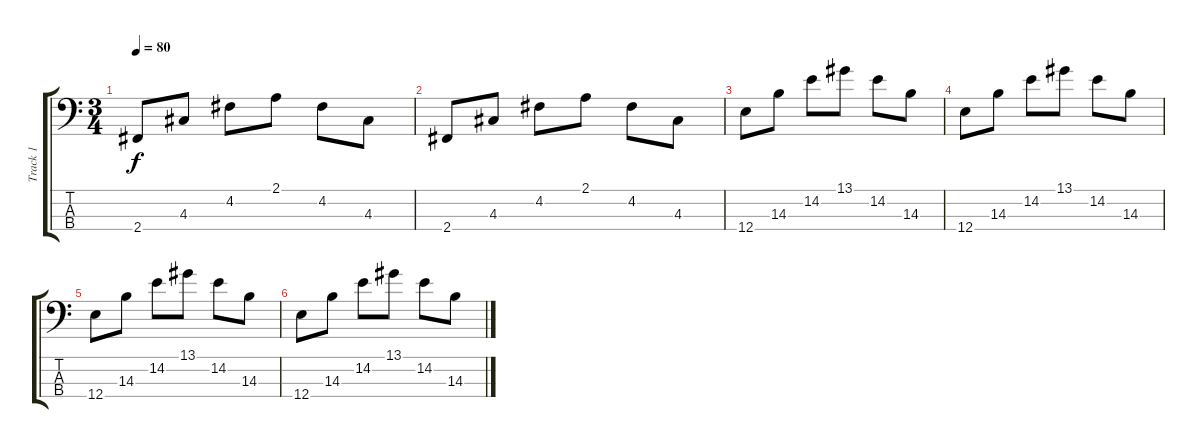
\track ("Track 1" "Track 1") {instrument electricbasspick}
\staff {score tabs}
\tuning (G2 D2 A1 E1) {hide}
\ts (3 4)
\tempo 80
\clef f4
\ks c
2.4.8{dy f} 4.3.8 4.2.8 2.1.8 4.2.8 4.3.8 |
2.4.8 4.3.8 4.2.8 2.1.8 4.2.8 4.3.8 |
12.4.8 14.3.8 14.2.8 13.1.8 14.2.8 14.3.8 |
12.4.8 14.3.8 14.2.8 13.1.8 14.2.8 14.3.8 |
12.4.8 14.3.8 14.2.8 13.1.8 14.2.8 14.3.8 |
12.4.8 14.3.8 14.2.8 13.1.8 14.2.8 14.3.8
